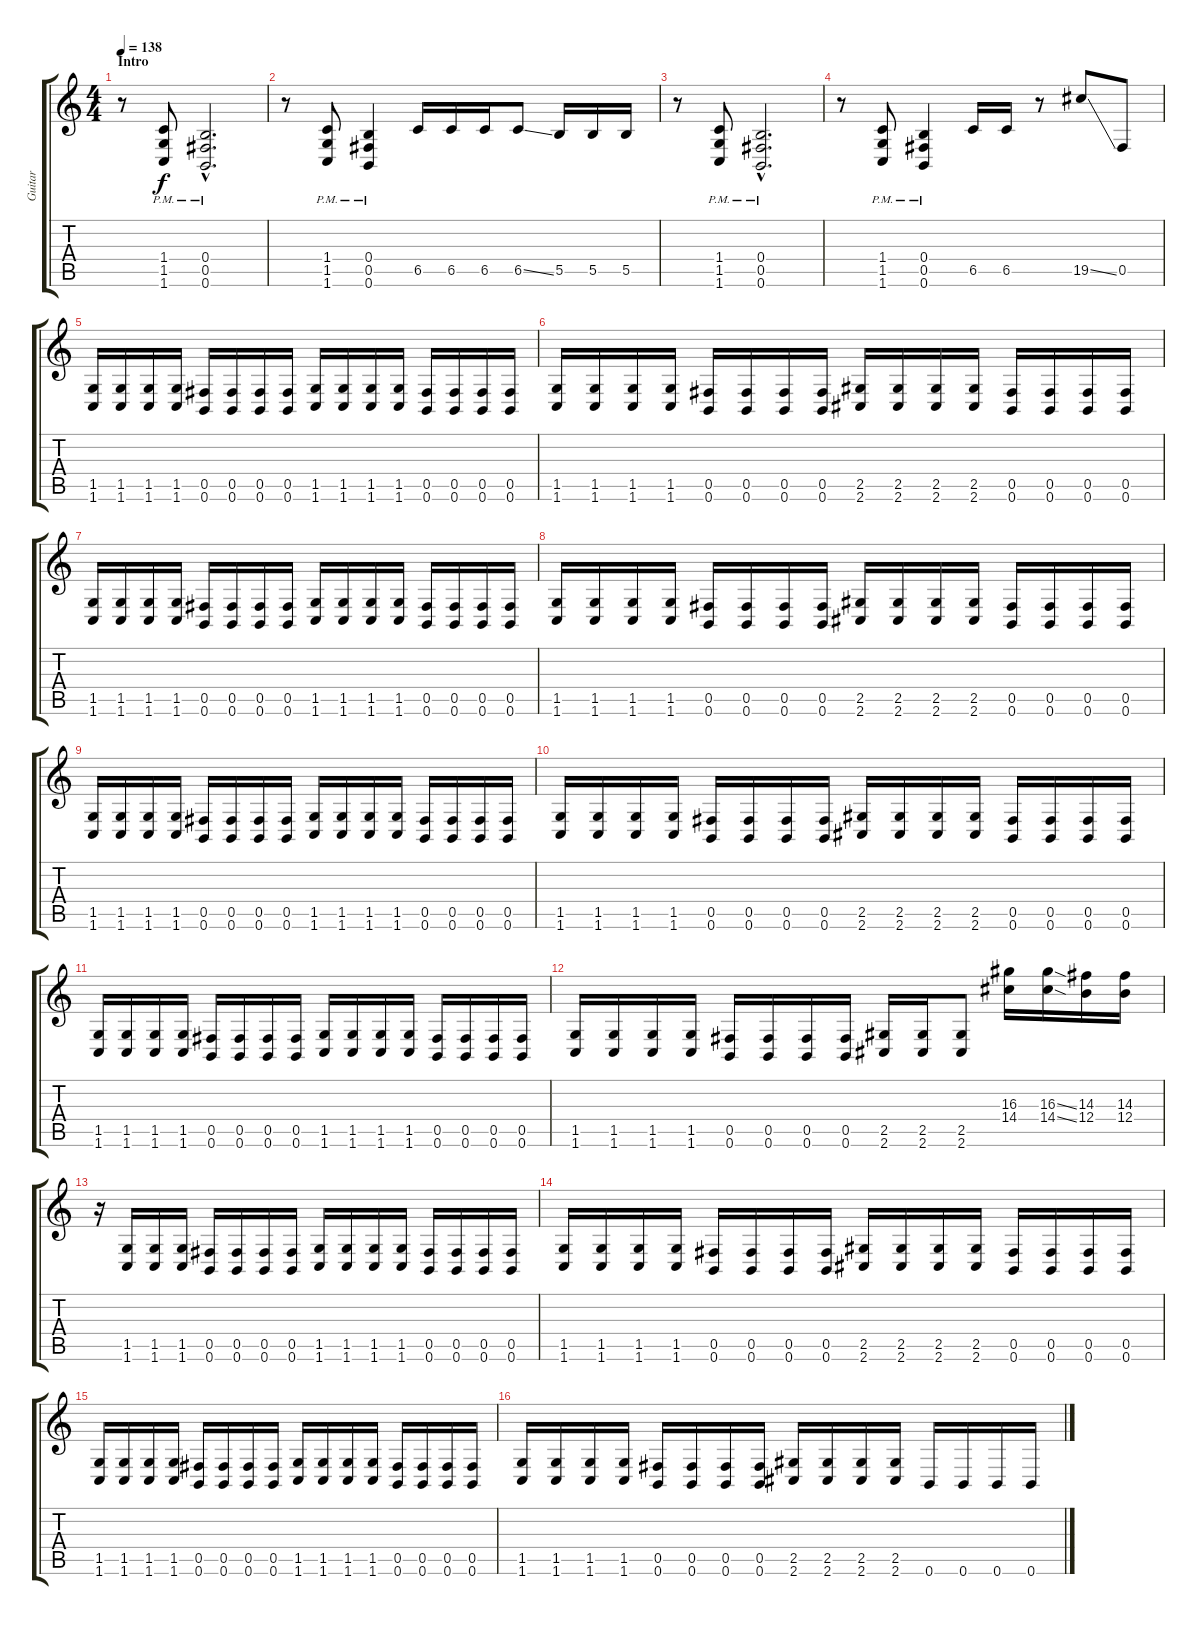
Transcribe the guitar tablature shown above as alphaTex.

\track ("Guitar" "Guitar") {instrument overdrivenguitar}
\staff {score tabs}
\tuning (Db4 Ab3 E3 B2 Gb2 B1) {hide}
\ts (4 4)
\section ("" "Intro")
\tempo 138
\clef g2
\ks c
r.8{dy f instrument overdrivenguitar} (1.4{pm} 1.5{pm} 1.6{pm}).8 (0.4{hac pm} 0.5{hac pm} 0.6{hac pm}).2{d} |
r.8 (1.4{pm} 1.5{pm} 1.6{pm}).8 (0.4{pm} 0.5{pm} 0.6{pm}).4 6.5.16 6.5.16 6.5.16 6.5{ss}.8 5.5.16 5.5.16 5.5.16 |
r.8 (1.4{pm} 1.5{pm} 1.6{pm}).8 (0.4{hac pm} 0.5{hac pm} 0.6{hac pm}).2{d} |
r.8 (1.4{pm} 1.5{pm} 1.6{pm}).8 (0.4{pm} 0.5{pm} 0.6{pm}).4 6.5.16 6.5.16 r.8 19.5{ss}.8 0.5.8 |
(1.5 1.6).16 (1.5 1.6).16 (1.5 1.6).16 (1.5 1.6).16 (0.5 0.6).16 (0.5 0.6).16 (0.5 0.6).16 (0.5 0.6).16 (1.5 1.6).16 (1.5 1.6).16 (1.5 1.6).16 (1.5 1.6).16 (0.5 0.6).16 (0.5 0.6).16 (0.5 0.6).16 (0.5 0.6).16 |
(1.5 1.6).16 (1.5 1.6).16 (1.5 1.6).16 (1.5 1.6).16 (0.5 0.6).16 (0.5 0.6).16 (0.5 0.6).16 (0.5 0.6).16 (2.5 2.6).16 (2.5 2.6).16 (2.5 2.6).16 (2.5 2.6).16 (0.5 0.6).16 (0.5 0.6).16 (0.5 0.6).16 (0.5 0.6).16 |
(1.5 1.6).16 (1.5 1.6).16 (1.5 1.6).16 (1.5 1.6).16 (0.5 0.6).16 (0.5 0.6).16 (0.5 0.6).16 (0.5 0.6).16 (1.5 1.6).16 (1.5 1.6).16 (1.5 1.6).16 (1.5 1.6).16 (0.5 0.6).16 (0.5 0.6).16 (0.5 0.6).16 (0.5 0.6).16 |
(1.5 1.6).16 (1.5 1.6).16 (1.5 1.6).16 (1.5 1.6).16 (0.5 0.6).16 (0.5 0.6).16 (0.5 0.6).16 (0.5 0.6).16 (2.5 2.6).16 (2.5 2.6).16 (2.5 2.6).16 (2.5 2.6).16 (0.5 0.6).16 (0.5 0.6).16 (0.5 0.6).16 (0.5 0.6).16 |
(1.5 1.6).16 (1.5 1.6).16 (1.5 1.6).16 (1.5 1.6).16 (0.5 0.6).16 (0.5 0.6).16 (0.5 0.6).16 (0.5 0.6).16 (1.5 1.6).16 (1.5 1.6).16 (1.5 1.6).16 (1.5 1.6).16 (0.5 0.6).16 (0.5 0.6).16 (0.5 0.6).16 (0.5 0.6).16 |
(1.5 1.6).16 (1.5 1.6).16 (1.5 1.6).16 (1.5 1.6).16 (0.5 0.6).16 (0.5 0.6).16 (0.5 0.6).16 (0.5 0.6).16 (2.5 2.6).16 (2.5 2.6).16 (2.5 2.6).16 (2.5 2.6).16 (0.5 0.6).16 (0.5 0.6).16 (0.5 0.6).16 (0.5 0.6).16 |
(1.5 1.6).16 (1.5 1.6).16 (1.5 1.6).16 (1.5 1.6).16 (0.5 0.6).16 (0.5 0.6).16 (0.5 0.6).16 (0.5 0.6).16 (1.5 1.6).16 (1.5 1.6).16 (1.5 1.6).16 (1.5 1.6).16 (0.5 0.6).16 (0.5 0.6).16 (0.5 0.6).16 (0.5 0.6).16 |
(1.5 1.6).16 (1.5 1.6).16 (1.5 1.6).16 (1.5 1.6).16 (0.5 0.6).16 (0.5 0.6).16 (0.5 0.6).16 (0.5 0.6).16 (2.5 2.6).16 (2.5 2.6).16 (2.5 2.6).8 (16.3 14.4).16 (16.3{ss} 14.4{ss}).16 (14.3 12.4).16 (14.3 12.4).16 |
r.16 (1.5 1.6).16 (1.5 1.6).16 (1.5 1.6).16 (0.5 0.6).16 (0.5 0.6).16 (0.5 0.6).16 (0.5 0.6).16 (1.5 1.6).16 (1.5 1.6).16 (1.5 1.6).16 (1.5 1.6).16 (0.5 0.6).16 (0.5 0.6).16 (0.5 0.6).16 (0.5 0.6).16 |
(1.5 1.6).16 (1.5 1.6).16 (1.5 1.6).16 (1.5 1.6).16 (0.5 0.6).16 (0.5 0.6).16 (0.5 0.6).16 (0.5 0.6).16 (2.5 2.6).16 (2.5 2.6).16 (2.5 2.6).16 (2.5 2.6).16 (0.5 0.6).16 (0.5 0.6).16 (0.5 0.6).16 (0.5 0.6).16 |
(1.5 1.6).16 (1.5 1.6).16 (1.5 1.6).16 (1.5 1.6).16 (0.5 0.6).16 (0.5 0.6).16 (0.5 0.6).16 (0.5 0.6).16 (1.5 1.6).16 (1.5 1.6).16 (1.5 1.6).16 (1.5 1.6).16 (0.5 0.6).16 (0.5 0.6).16 (0.5 0.6).16 (0.5 0.6).16 |
(1.5 1.6).16 (1.5 1.6).16 (1.5 1.6).16 (1.5 1.6).16 (0.5 0.6).16 (0.5 0.6).16 (0.5 0.6).16 (0.5 0.6).16 (2.5 2.6).16 (2.5 2.6).16 (2.5 2.6).16 (2.5 2.6).16 0.6.16 0.6.16 0.6.16 0.6.16
